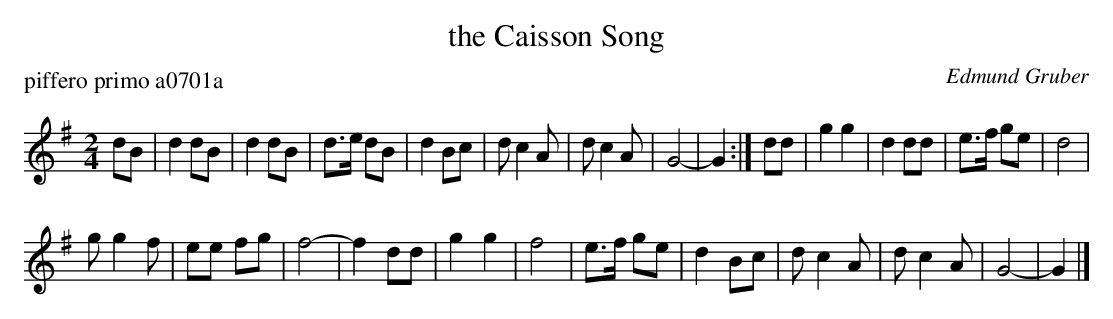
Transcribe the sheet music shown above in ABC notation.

X:1
T: the Caisson Song
P: piffero primo a0701a
O: Edmund Gruber
M: 2/4
L: 1/8
K: G
dB |\
d2 dB | d2 dB | d>e dB | d2 Bc |\
d c2 A | d c2 A | G4- | G2 :|\
dd |\
g2 g2 | d2 dd | e>f ge | d4 |
g g2 f | ee fg | f4- | f2 dd |\
g2 g2 | f4 | e>f ge | d2 Bc |\
d c2A | d c2 A | G4- | G2 |]
